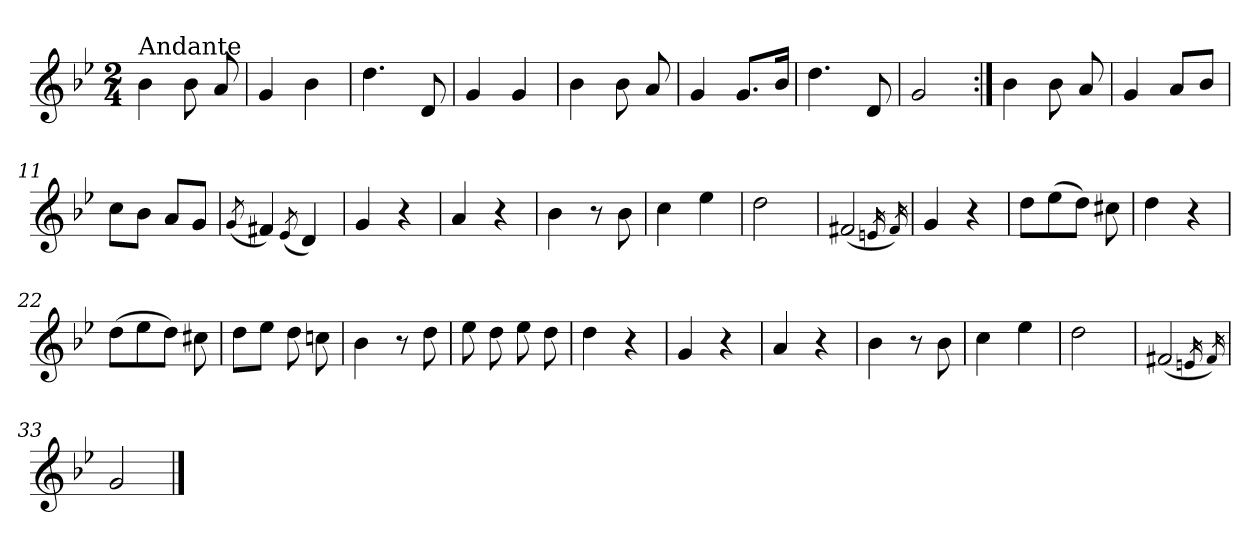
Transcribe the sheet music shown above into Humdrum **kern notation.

**kern
*part1
*staff1
*clefG2
*k[b-e-]
*g:
*M2/4
=1
!LO:TX:a:t=Andante
4b-\
8b-\
8a/
=2
4g/
4b-\
=3
4.dd\
8d/
=4
4g/
4g/
=5
4b-\
8b-\
8a/
=6
4g/
8.g/L
16b-/Jk
=7
4.dd\
8d/
=8
2g/
=9:|!
4b-\
8b-\
8a/
!!LO:LB:g=z
=10
4g/
8a/L
8b-/J
=11
8cc\L
8b-\J
8a/L
8g/J
=12
(<8qg/
4f#X/)
(<8qe-/
4d/)
=13
4g/
4r
=14
4a/
4r
=15
4b-\
8r
8b-\
=16
4cc\
4ee-\
=17
2dd\
=18
(<2f#X/
16qen/
16qf#/)
=19
4g/
4r
!!LO:LB:g=z
=20
8dd\L
(>8ee-\
8dd\J)
8cc#X\
=21
4dd\
4r
=22
(>8dd\L
8ee-\
8dd\J)
8cc#X\
=23
8dd\L
8ee-\J
8dd\
8ccn\
=24
4b-\
8r
8dd\
=25
8ee-\
8dd\
8ee-\
8dd\
=26
4dd\
4r
=27
4g/
4r
=28
4a/
4r
=29
4b-\
8r
8b-\
!!LO:LB:g=z
=30
4cc\
4ee-\
=31
2dd\
=32
(<2f#X/
16qen/
16qf#/)
=33
2g/
==
*-
